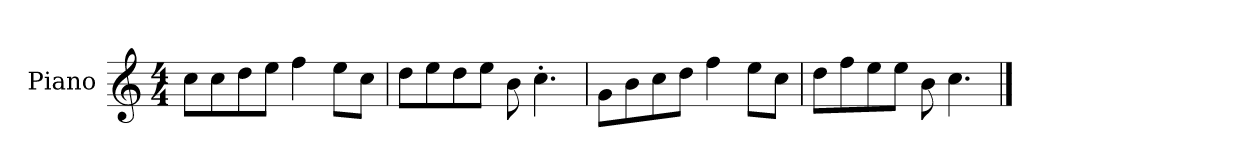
**kern
*part1
*staff1
*I"Piano
*I'P-no
*clefG2
*k[]
*M4/4
*MM90
=1
8cc\L
8cc\
8dd\
8ee\J
4ff\
8ee\L
8cc\J
=2
8dd\L
8ee\
8dd\
8ee\J
8b\
4.cc'\
=3
8g\L
8b\
8cc\
8dd\J
4ff\
8ee\L
8cc\J
=4
8dd\L
8ff\
8ee\
8ee\J
8b\
4.cc\
==
*-
